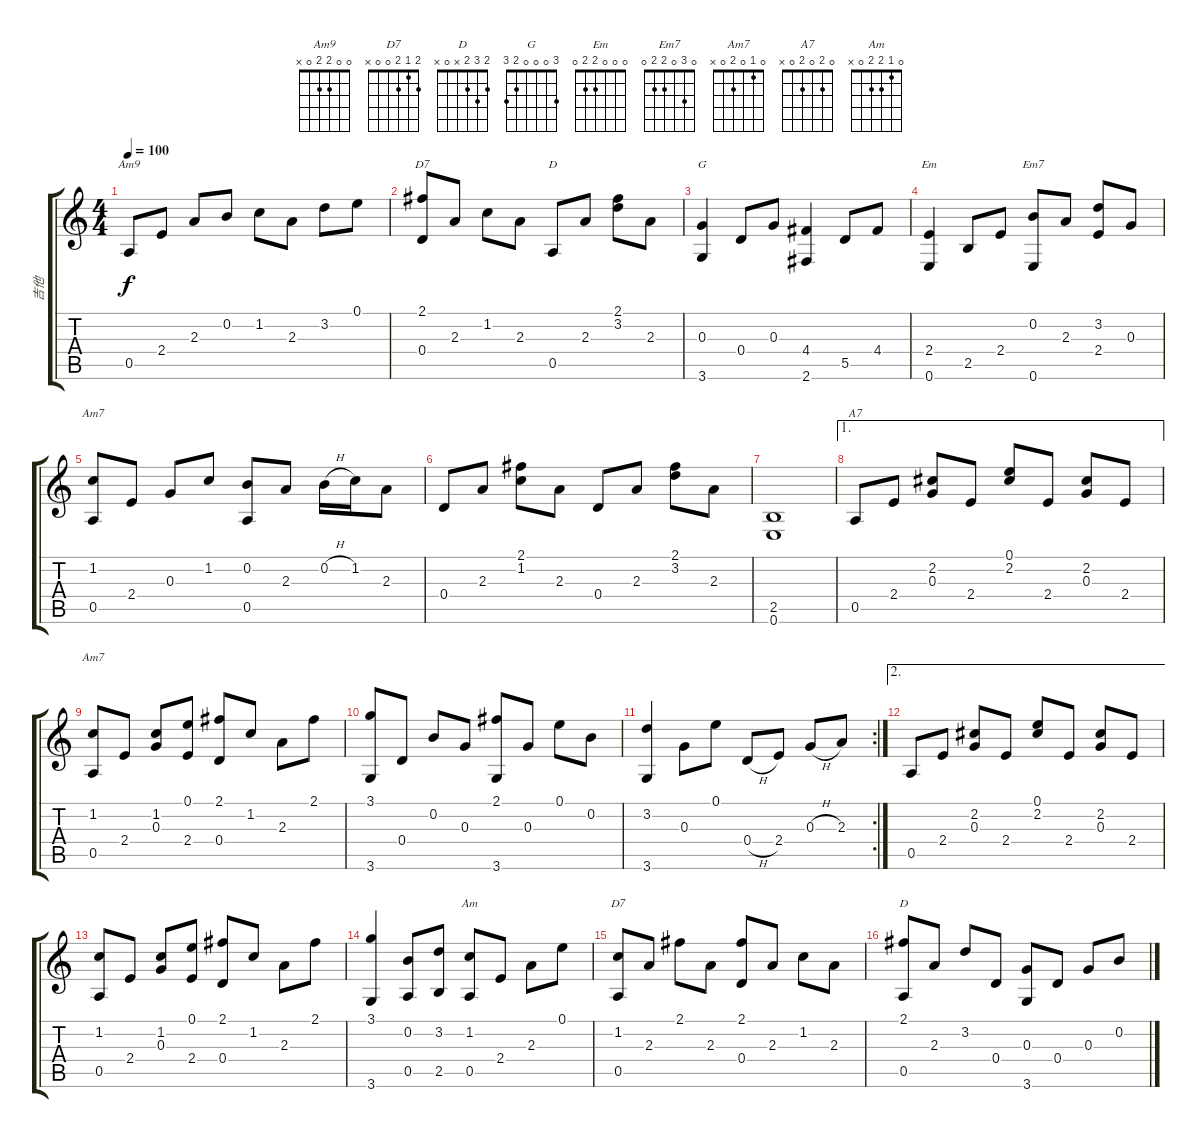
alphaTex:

\track ("吉他" "吉他") {instrument acousticguitarnylon}
\staff {score tabs}
\tuning (E4 B3 G3 D3 A2 E2) {hide}
\chord ("Am9" 0 0 2 2 0 x)
\chord ("D7" 2 1 2 0 x x)
\chord ("D" 2 3 2 0 x x)
\chord ("G" 3 0 0 0 2 3)
\chord ("Em" 0 0 0 2 2 0)
\chord ("Em7" 0 3 0 2 2 0)
\chord ("Am7" x 1 0 2 0 x)
\chord ("A7" 0 2 0 2 0 x)
\chord ("Am7" 0 1 0 2 0 x)
\chord ("Am" 0 1 2 2 0 x)
\chord ("D7" 2 1 2 0 0 x)
\chord ("D" 2 3 2 x 0 x)
\ts (4 4)
\tempo 100
\clef g2
\ks c
0.5.8{ch "Am9" dy f} 2.4.8 2.3.8 0.2.8 1.2.8 2.3.8 3.2.8 0.1.8 |
(2.1 0.4).8{ch "D7"} 2.3.8 1.2.8 2.3.8 0.5.8{ch "D"} 2.3.8 (2.1 3.2).8 2.3.8 |
(0.3 3.6).4{ch "G"} 0.4.8 0.3.8 (4.4 2.6).4 5.5.8 4.4.8 |
(2.4 0.6).4{ch "Em"} 2.5.8 2.4.8 (0.2 0.6).8{ch "Em7"} 2.3.8 (3.2 2.4).8 0.3.8 |
(1.2 0.5).8{ch "Am7"} 2.4.8 0.3.8 1.2.8 (0.2 0.5).8 2.3.8 0.2{h}.16 1.2.16 2.3.8 |
0.4.8 2.3.8 (2.1 1.2).8 2.3.8 0.4.8 2.3.8 (2.1 3.2).8 2.3.8 |
(2.5 0.6).1 |
\ae 1
0.5.8{ch "A7"} 2.4.8 (2.2 0.3).8 2.4.8 (0.1 2.2).8 2.4.8 (2.2 0.3).8 2.4.8 |
(1.2 0.5).8{ch "Am7"} 2.4.8 (1.2 0.3).8 (0.1 2.4).8 (2.1 0.4).8 1.2.8 2.3.8 2.1.8 |
(3.1 3.6).8 0.4.8 0.2.8 0.3.8 (2.1 3.6).8 0.3.8 0.1.8 0.2.8 |
\rc 2
(3.2 3.6).4 0.3.8 0.1.8 0.4{h}.8 2.4.8 0.3{h}.8 2.3.8 |
\ae 2
0.5.8 2.4.8 (2.2 0.3).8 2.4.8 (0.1 2.2).8 2.4.8 (2.2 0.3).8 2.4.8 |
(1.2 0.5).8 2.4.8 (1.2 0.3).8 (0.1 2.4).8 (2.1 0.4).8 1.2.8 2.3.8 2.1.8 |
(3.1 3.6).4 (0.2 0.5).8 (3.2 2.5).8 (1.2 0.5).8{ch "Am"} 2.4.8 2.3.8 0.1.8 |
(1.2 0.5).8{ch "D7"} 2.3.8 2.1.8 2.3.8 (2.1 0.4).8 2.3.8 1.2.8 2.3.8 |
(2.1 0.5).8{ch "D"} 2.3.8 3.2.8 0.4.8 (0.3 3.6).8 0.4.8 0.3.8 0.2.8
